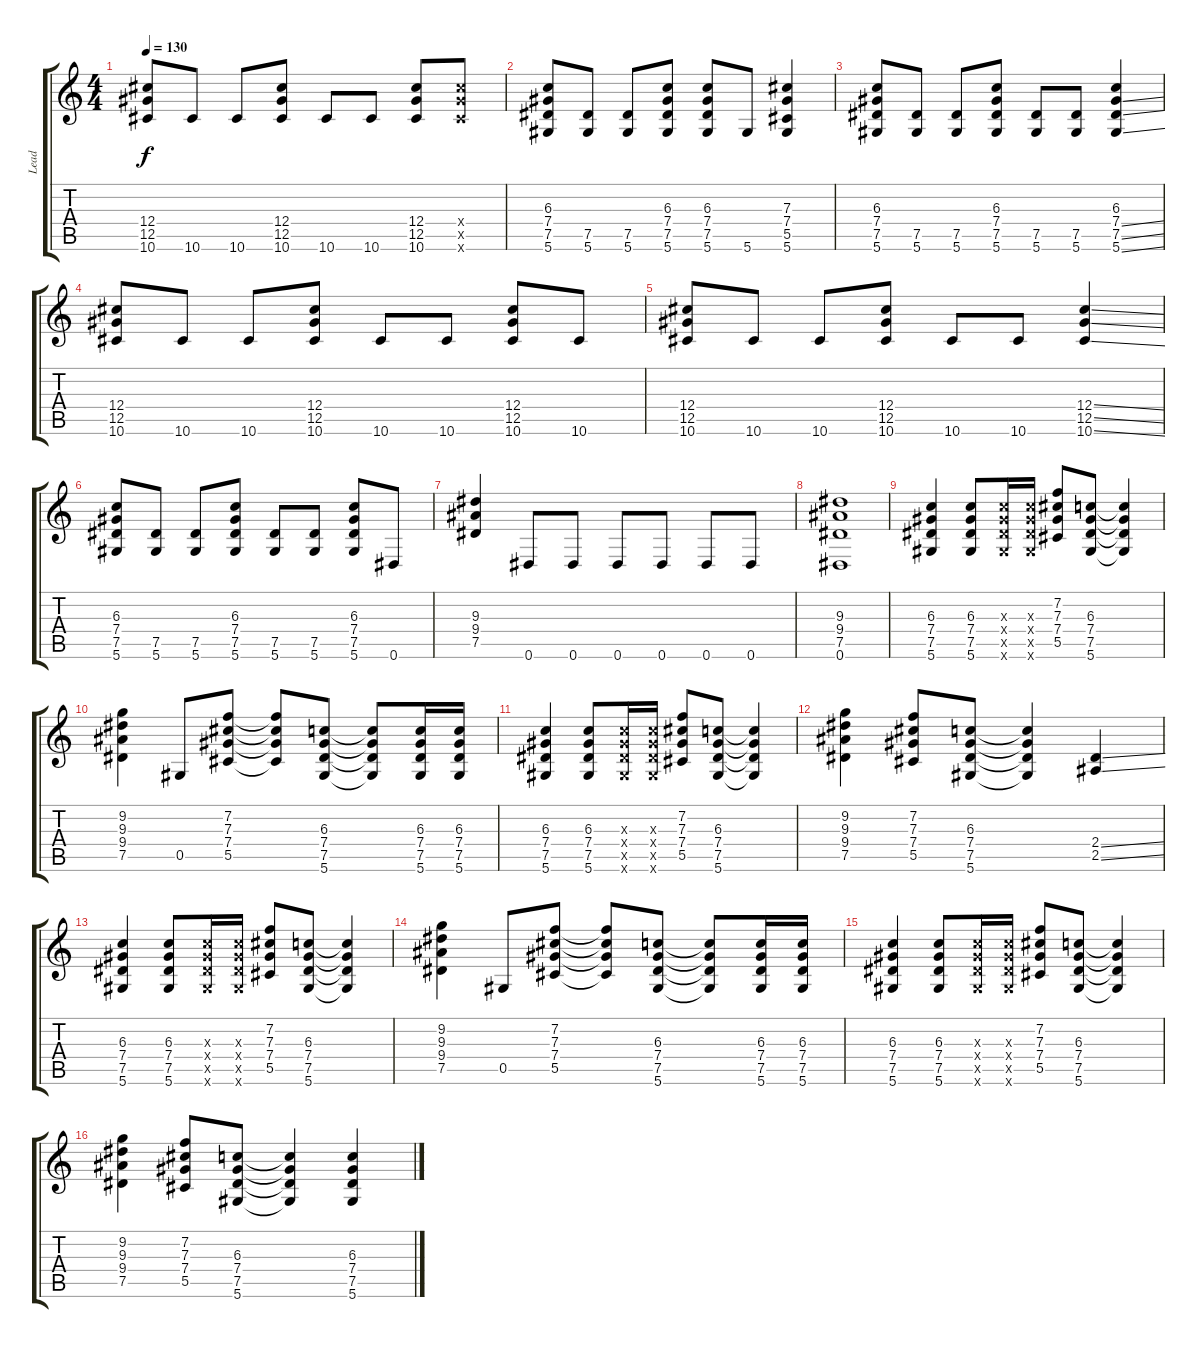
\track ("Lead" "Lead") {instrument distortionguitar}
\staff {score tabs}
\tuning (Eb4 Bb3 Gb3 Db3 Ab2 Eb2) {hide}
\ts (4 4)
\tempo 130
\clef g2
\ks c
(12.4 12.5 10.6).8{dy f} 10.6.8 10.6.8 (12.4 12.5 10.6).8 10.6.8 10.6.8 (12.4 12.5 10.6).8 (12.4{x} 12.5{x} 10.6{x}).8 |
(6.3 7.4 7.5 5.6).8 (7.5 5.6).8 (7.5 5.6).8 (6.3 7.4 7.5 5.6).8 (6.3 7.4 7.5 5.6).8 5.6.8 (7.3 7.4 5.5 5.6).4 |
(6.3 7.4 7.5 5.6).8 (7.5 5.6).8 (7.5 5.6).8 (6.3 7.4 7.5 5.6).8 (7.5 5.6).8 (7.5 5.6).8 (6.3 7.4{ss} 7.5{ss} 5.6{ss}).4 |
(12.4 12.5 10.6).8 10.6.8 10.6.8 (12.4 12.5 10.6).8 10.6.8 10.6.8 (12.4 12.5 10.6).8 10.6.8 |
(12.4 12.5 10.6).8 10.6.8 10.6.8 (12.4 12.5 10.6).8 10.6.8 10.6.8 (12.4{ss} 12.5{ss} 10.6{ss}).4 |
(6.3 7.4 7.5 5.6).8 (7.5 5.6).8 (7.5 5.6).8 (6.3 7.4 7.5 5.6).8 (7.5 5.6).8 (7.5 5.6).8 (6.3 7.4 7.5 5.6).8 0.6.8 |
(9.3 9.4 7.5).4 0.6.8 0.6.8 0.6.8 0.6.8 0.6.8 0.6.8 |
(9.3 9.4 7.5 0.6).1 |
(6.3 7.4 7.5 5.6).4 (6.3 7.4 7.5 5.6).8 (6.3{x} 7.4{x} 7.5{x} 5.6{x}).16 (6.3{x} 7.4{x} 7.5{x} 5.6{x}).16 (7.2 7.3 7.4 5.5).8 (6.3 7.4 7.5 5.6).8 (6.3{t} 7.4{t} 7.5{t} 5.6{t}).4 |
(9.2 9.3 9.4 7.5).4 0.5.8 (7.2 7.3 7.4 5.5).8 (7.2{t} 7.3{t} 7.4{t} 5.5{t}).8 (6.3 7.4 7.5 5.6).8 (6.3{t} 7.4{t} 7.5{t} 5.6{t}).8 (6.3 7.4 7.5 5.6).16 (6.3 7.4 7.5 5.6).16 |
(6.3 7.4 7.5 5.6).4 (6.3 7.4 7.5 5.6).8 (6.3{x} 7.4{x} 7.5{x} 5.6{x}).16 (6.3{x} 7.4{x} 7.5{x} 5.6{x}).16 (7.2 7.3 7.4 5.5).8 (6.3 7.4 7.5 5.6).8 (6.3{t} 7.4{t} 7.5{t} 5.6{t}).4 |
(9.2 9.3 9.4 7.5).4 (7.2 7.3 7.4 5.5).8 (6.3 7.4 7.5 5.6).8 (6.3{t} 7.4{t} 7.5{t} 5.6{t}).4 (2.4{ss} 2.5{ss}).4 |
(6.3 7.4 7.5 5.6).4 (6.3 7.4 7.5 5.6).8 (6.3{x} 7.4{x} 7.5{x} 5.6{x}).16 (6.3{x} 7.4{x} 7.5{x} 5.6{x}).16 (7.2 7.3 7.4 5.5).8 (6.3 7.4 7.5 5.6).8 (6.3{t} 7.4{t} 7.5{t} 5.6{t}).4 |
(9.2 9.3 9.4 7.5).4 0.5.8 (7.2 7.3 7.4 5.5).8 (7.2{t} 7.3{t} 7.4{t} 5.5{t}).8 (6.3 7.4 7.5 5.6).8 (6.3{t} 7.4{t} 7.5{t} 5.6{t}).8 (6.3 7.4 7.5 5.6).16 (6.3 7.4 7.5 5.6).16 |
(6.3 7.4 7.5 5.6).4 (6.3 7.4 7.5 5.6).8 (6.3{x} 7.4{x} 7.5{x} 5.6{x}).16 (6.3{x} 7.4{x} 7.5{x} 5.6{x}).16 (7.2 7.3 7.4 5.5).8 (6.3 7.4 7.5 5.6).8 (6.3{t} 7.4{t} 7.5{t} 5.6{t}).4 |
(9.2 9.3 9.4 7.5).4 (7.2 7.3 7.4 5.5).8 (6.3 7.4 7.5 5.6).8 (6.3{t} 7.4{t} 7.5{t} 5.6{t}).4 (6.3 7.4{ss} 7.5{ss} 5.6{ss}).4
